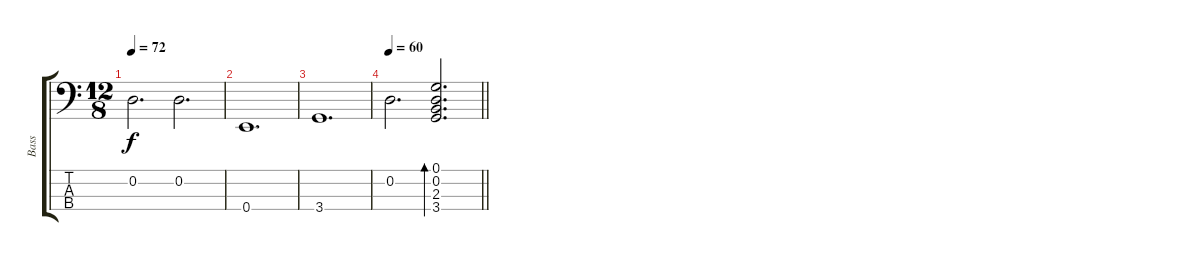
\track ("Bass" "Bass") {instrument electricbassfinger}
\staff {score tabs}
\tuning (G2 D2 A1 E1) {hide}
\ts (12 8)
\tempo 72
\clef f4
\ks c
0.2.2{d dy f} 0.2.2{d} |
0.4.1{d} |
3.4.1{d} |
\tempo 60
\barLineRight lightlight
0.2.2{d} (0.1 0.2 2.3 3.4).2{d bd 480}
